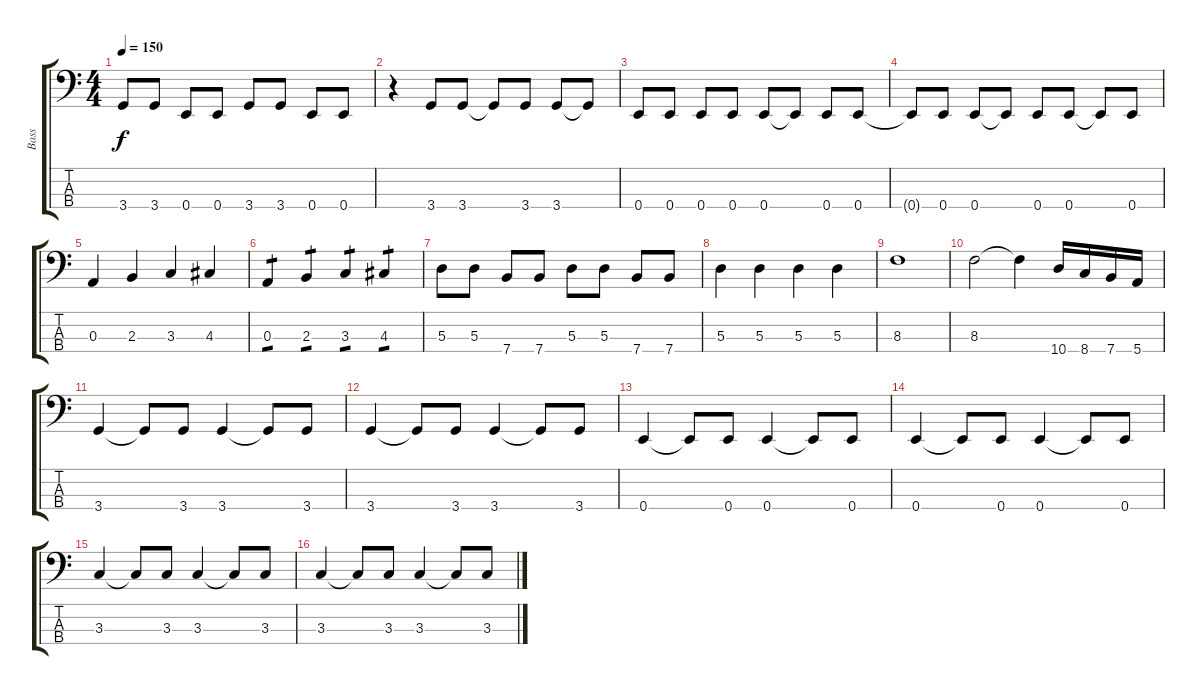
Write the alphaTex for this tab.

\track ("Bass" "Bass") {instrument electricbassfinger}
\staff {score tabs}
\tuning (G2 D2 A1 E1) {hide}
\ts (4 4)
\tempo 150
\clef f4
\ks c
3.4.8{dy f} 3.4.8 0.4.8 0.4.8 3.4.8 3.4.8 0.4.8 0.4.8 |
r.4 3.4.8 3.4.8 3.4{t}.8 3.4.8 3.4.8 3.4{t}.8 |
0.4.8 0.4.8 0.4.8 0.4.8 0.4.8 0.4{t}.8 0.4.8 0.4.8 |
0.4{t}.8 0.4.8 0.4.8 0.4{t}.8 0.4.8 0.4.8 0.4{t}.8 0.4.8 |
0.3.4 2.3.4 3.3.4 4.3.4 |
0.3.4{tp 1} 2.3.4{tp 1} 3.3.4{tp 1} 4.3.4{tp 1} |
5.3.8 5.3.8 7.4.8 7.4.8 5.3.8 5.3.8 7.4.8 7.4.8 |
5.3.4 5.3.4 5.3.4 5.3.4 |
8.3.1 |
8.3.2 8.3{t}.4 10.4.16 8.4.16 7.4.16 5.4.16 |
3.4.4 3.4{t}.8 3.4.8 3.4.4 3.4{t}.8 3.4.8 |
3.4.4 3.4{t}.8 3.4.8 3.4.4 3.4{t}.8 3.4.8 |
0.4.4 0.4{t}.8 0.4.8 0.4.4 0.4{t}.8 0.4.8 |
0.4.4 0.4{t}.8 0.4.8 0.4.4 0.4{t}.8 0.4.8 |
3.3.4 3.3{t}.8 3.3.8 3.3.4 3.3{t}.8 3.3.8 |
3.3.4 3.3{t}.8 3.3.8 3.3.4 3.3{t}.8 3.3.8
